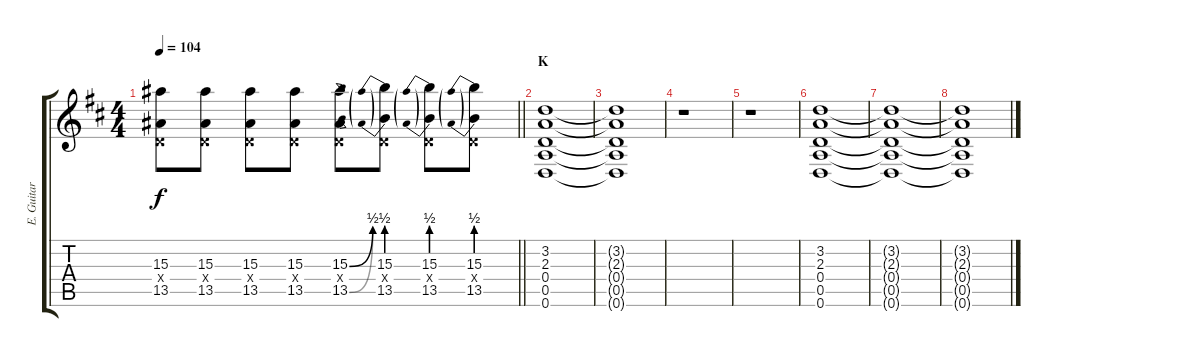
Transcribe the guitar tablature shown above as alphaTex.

\track ("E. Guitar I" "E. Guitar ") {instrument overdrivenguitar}
\staff {score tabs}
\tuning (E4 B3 G3 D3 A2 D2) {hide}
\ts (4 4)
\tempo 104
\clef g2
\barLineRight lightlight
\ks d
(15.3 0.4{x} 13.5).8{dy f} (15.3 0.4{x} 13.5).8 (15.3 0.4{x} 13.5).8 (15.3 0.4{x} 13.5).8 (15.3{be (bend 0 0 60 2)} 0.4{x} 13.5{be (bend 0 0 60 2)}).8 (15.3{be (prebend 0 2 60 2)} 0.4{x} 13.5{be (prebend 0 2 60 2)}).8 (15.3{be (prebend 0 2 60 2)} 0.4{x} 13.5{be (prebend 0 2 60 2)}).8 (15.3{be (prebend 0 2 60 2)} 0.4{x} 13.5{be (prebend 0 2 60 2)}).8 |
\section ("" "K")
(3.2 2.3 0.4 0.5 0.6).1 |
(3.2{t} 2.3{t} 0.4{t} 0.5{t} 0.6{t}).1{volume 0} |
r.1{volume 13} |
r.1 |
(3.2 2.3 0.4 0.5 0.6).1 |
(3.2{t} 2.3{t} 0.4{t} 0.5{t} 0.6{t}).1 |
(3.2{t} 2.3{t} 0.4{t} 0.5{t} 0.6{t}).1
